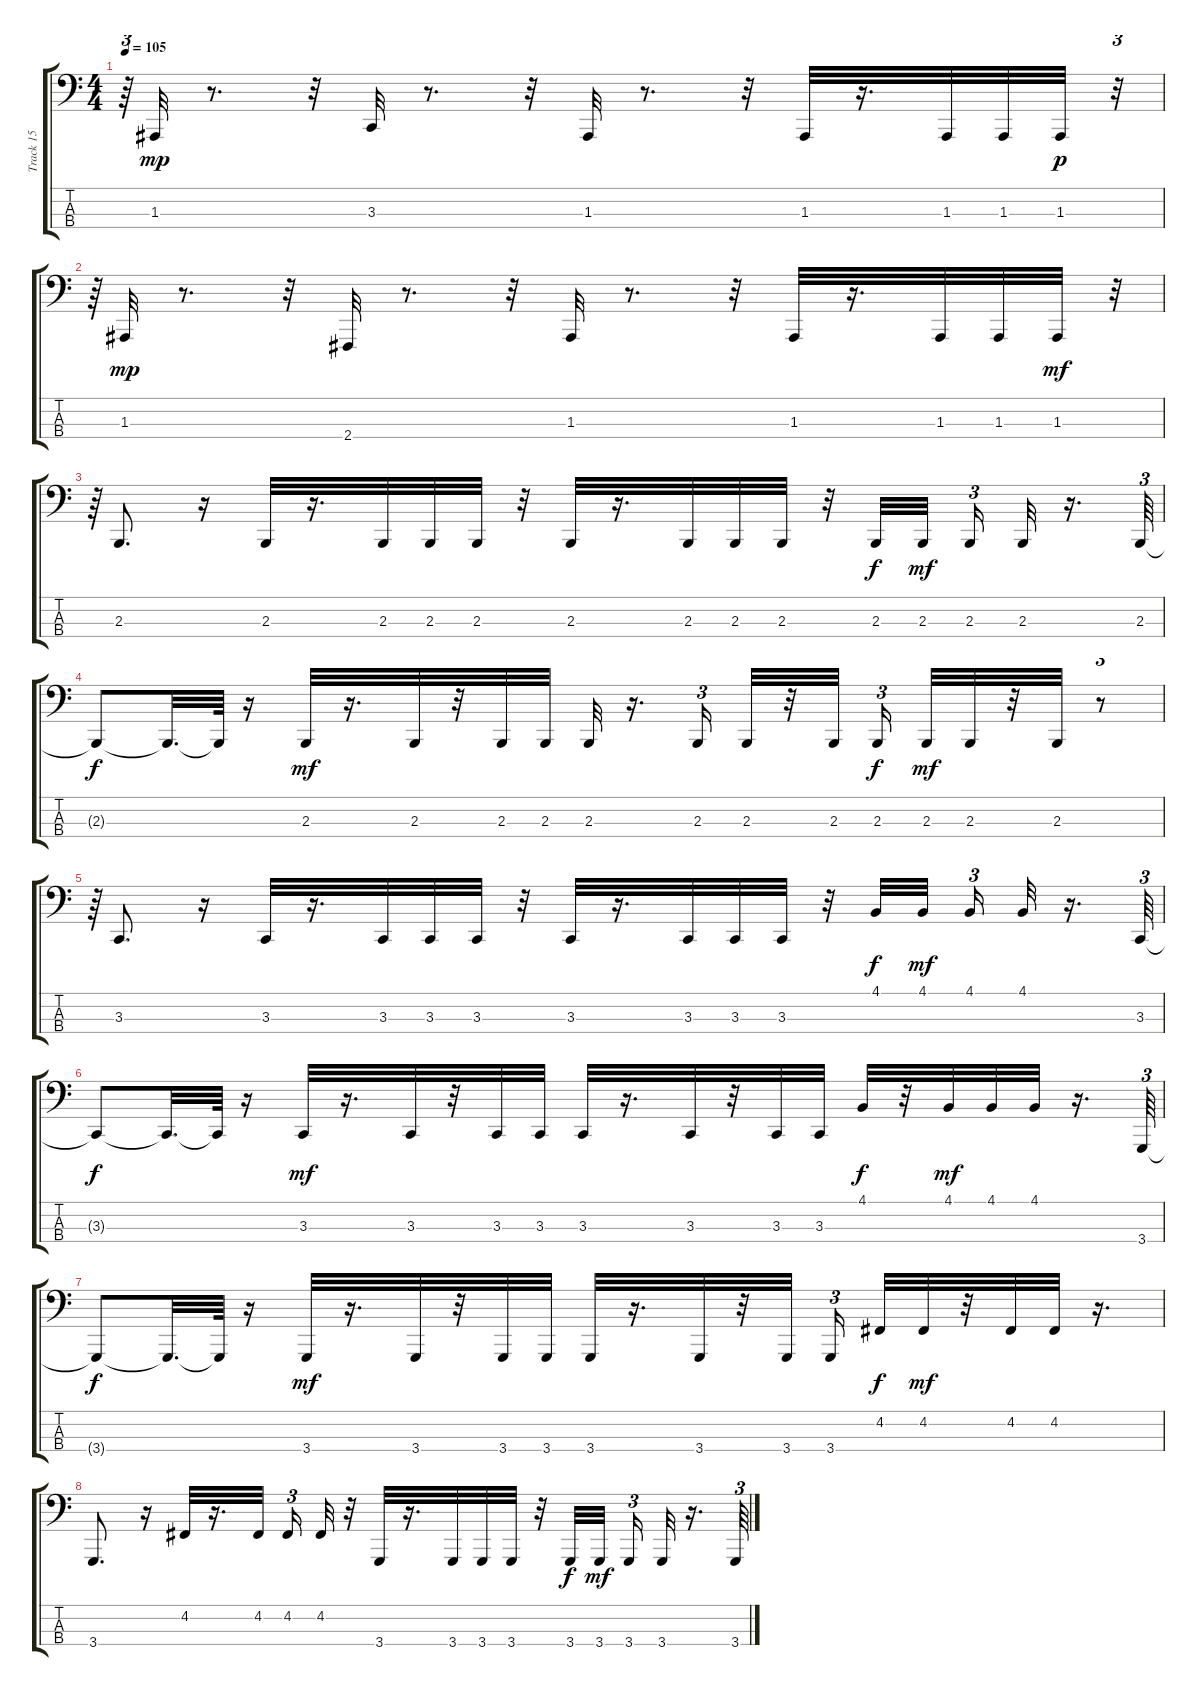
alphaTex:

\track ("Track 15" "Track 15") {instrument stringensemble1}
\staff {score tabs}
\tuning (G2 D2 A1 E1) {hide}
\ts (4 4)
\tempo 105
\clef f4
\ks c
r.64{tu (3 2) dy p} 1.3.32{dy mp} r.8{d} r.32 3.3.32 r.8{d} r.32 1.3.32 r.8{d} r.32 1.3.32 r.16{d} 1.3.32 1.3.32 1.3.32{dy p} r.32{tu (3 2)} |
r.64{tu (3 2)} 1.3.32{dy mp} r.8{d} r.32 2.4.32 r.8{d} r.32 1.3.32 r.8{d} r.32 1.3.32 r.16{d} 1.3.32 1.3.32 1.3.32{dy mf} r.32{tu (3 2)} |
r.64{tu (3 2)} 2.3.8{d} r.16 2.3.32 r.16{d} 2.3.32 2.3.32 2.3.32 r.32 2.3.32 r.16{d} 2.3.32 2.3.32 2.3.32 r.32 2.3.32{dy f} 2.3.32{dy mf beam splitsecondary} 2.3.16{tu (3 2)} 2.3.32 r.16{d} 2.3.64{tu (3 2)} |
2.3{t}.8{dy f} 2.3{t}.32{d} 2.3{t}.64 r.16 2.3.32{dy mf} r.16{d} 2.3.32 r.32 2.3.32 2.3.32 2.3.32 r.16{d} 2.3.16{tu (3 2)} 2.3.32 r.32 2.3.32 2.3.16{tu (3 2) dy f beam splitsecondary} 2.3.32{dy mf} 2.3.32 r.32 2.3.32 r.8{tu (3 2)} |
r.64{tu (3 2)} 3.3.8{d} r.16 3.3.32 r.16{d} 3.3.32 3.3.32 3.3.32 r.32 3.3.32 r.16{d} 3.3.32 3.3.32 3.3.32 r.32 4.1.32{dy f} 4.1.32{dy mf beam splitsecondary} 4.1.16{tu (3 2)} 4.1.32 r.16{d} 3.3.64{tu (3 2)} |
3.3{t}.8{dy f} 3.3{t}.32{d} 3.3{t}.64 r.16 3.3.32{dy mf} r.16{d} 3.3.32 r.32 3.3.32 3.3.32 3.3.32 r.16{d} 3.3.32 r.32 3.3.32 3.3.32 4.1.32{dy f} r.32 4.1.32{dy mf} 4.1.32 4.1.32 r.16{d} 3.4.64{tu (3 2)} |
3.4{t}.8{dy f} 3.4{t}.32{d} 3.4{t}.64 r.16 3.4.32{dy mf} r.16{d} 3.4.32 r.32 3.4.32 3.4.32 3.4.32 r.16{d} 3.4.32 r.32 3.4.32 3.4.16{tu (3 2)} 4.2.32{dy f} 4.2.32{dy mf} r.32 4.2.32 4.2.32 r.16{d} |
3.4.8{d} r.16 4.2.32 r.16{d} 4.2.32{beam splitsecondary} 4.2.16{tu (3 2)} 4.2.32 r.32 3.4.32 r.16{d} 3.4.32 3.4.32 3.4.32 r.32 3.4.32{dy f} 3.4.32{dy mf beam splitsecondary} 3.4.16{tu (3 2)} 3.4.32 r.16{d} 3.4.64{tu (3 2)}
